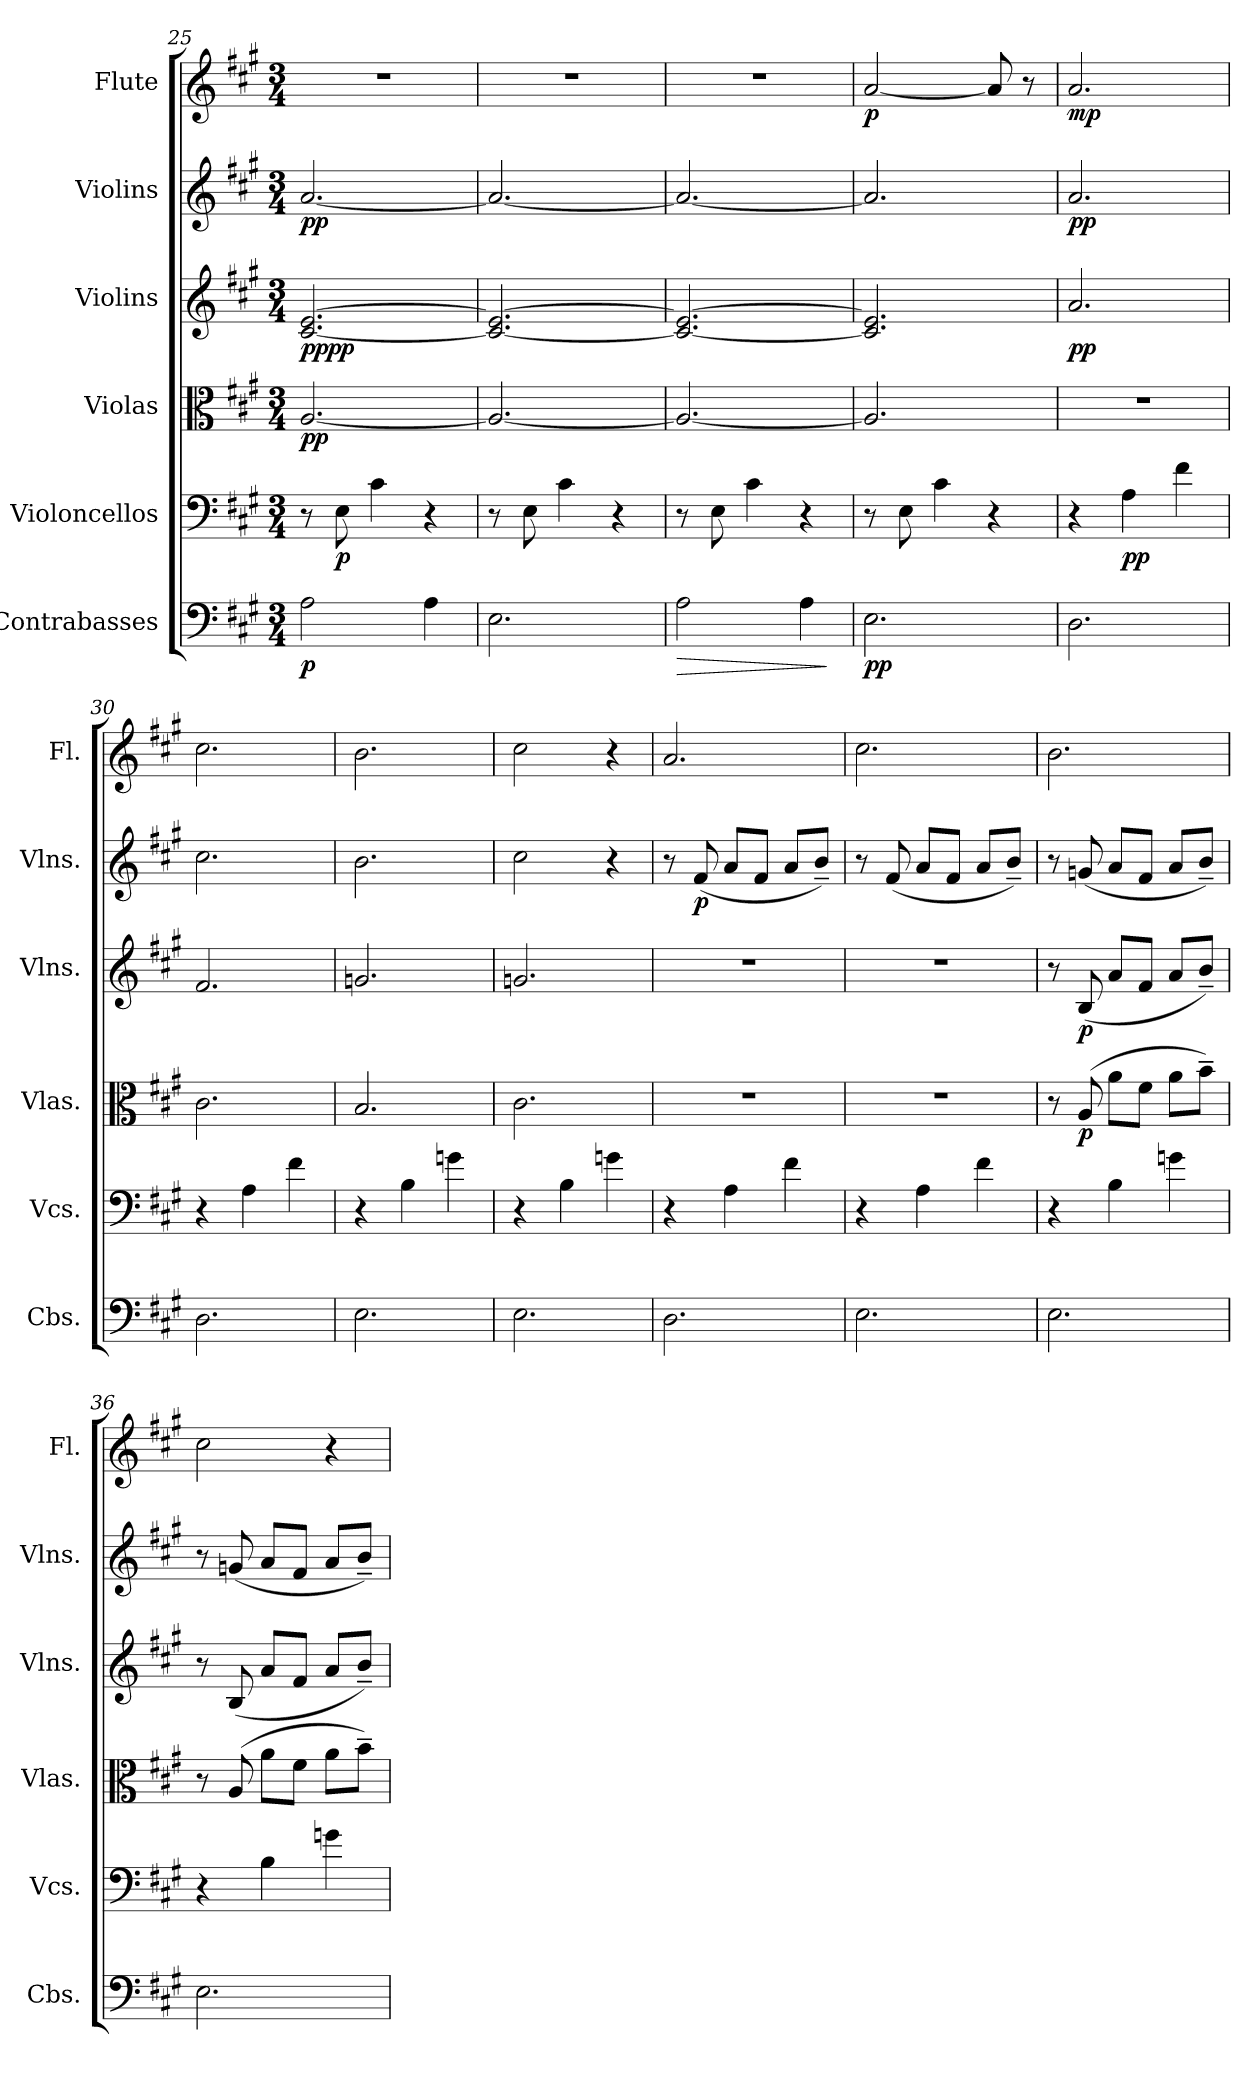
**kern	**dynam	**kern	**dynam	**kern	**dynam	**kern	**dynam	**kern	**dynam	**kern	**dynam
*part6	*part6	*part5	*part5	*part4	*part4	*part3	*part3	*part2	*part2	*part1	*part1
*staff6	*staff6	*staff5	*staff5	*staff4	*staff4	*staff3	*staff3	*staff2	*staff2	*staff1	*staff1
*I"Contrabasses	*	*I"Violoncellos	*	*I"Violas	*	*I"Violins	*	*I"Violins	*	*I"Flute	*
*I'Cbs.	*	*I'Vcs.	*	*I'Vlas.	*	*I'Vlns.	*	*I'Vlns.	*	*I'Fl.	*
*clefF4	*	*clefF4	*	*clefC3	*	*clefG2	*	*clefG2	*	*clefG2	*
*ITrd7c12	*	*	*	*	*	*	*	*	*	*	*
*k[f#c#g#]	*	*k[f#c#g#]	*	*k[f#c#g#]	*	*k[f#c#g#]	*	*k[f#c#g#]	*	*k[f#c#g#]	*
*M3/4	*	*M3/4	*	*M3/4	*	*M3/4	*	*M3/4	*	*M3/4	*
=25	=25	=25	=25	=25	=25	=25	=25	=25	=25	=25	=25
!	!LO:DY:b	!	!	!	!LO:DY:b	!	!LO:DY:b	!	!	!	!
!	!	!	!	!	!	!	!LO:DY:n=1:b	!	!LO:DY:b	!	!
2AA\	p	8r	.	[2.A/	pp	[2.c#/ [2.e/	pp pp	[2.a/	pp	2.r	.
!	!	!	!LO:DY:b	!	!	!	!	!	!	!	!
.	.	8E\	p	.	.	.	.	.	.	.	.
.	.	4c#\	.	.	.	.	.	.	.	.	.
4AA\	.	4r	.	.	.	.	.	.	.	.	.
=26	=26	=26	=26	=26	=26	=26	=26	=26	=26	=26	=26
2.EE\	.	8r	.	2.A/_	.	2.c#/_ 2.e/_	.	2.a/_	.	2.r	.
.	.	8E\	.	.	.	.	.	.	.	.	.
.	.	4c#\	.	.	.	.	.	.	.	.	.
.	.	4r	.	.	.	.	.	.	.	.	.
=27	=27	=27	=27	=27	=27	=27	=27	=27	=27	=27	=27
!	!LO:HP:b	!	!	!	!	!	!	!	!	!	!
2AA\	>	8r	.	2.A/_	.	2.c#/_ 2.e/_	.	2.a/_	.	2.r	.
.	.	8E\	.	.	.	.	.	.	.	.	.
.	.	4c#\	.	.	.	.	.	.	.	.	.
4AA\	.	4r	.	.	.	.	.	.	.	.	.
.	]	.	.	.	.	.	.	.	.	.	.
=28	=28	=28	=28	=28	=28	=28	=28	=28	=28	=28	=28
!	!LO:DY:b	!	!	!	!	!	!	!	!	!	!LO:DY:b
2.EE\	pp	8r	.	2.A/]	.	2.c#/] 2.e/]	.	2.a/]	.	[2a/	p
.	.	8E\	.	.	.	.	.	.	.	.	.
.	.	4c#\	.	.	.	.	.	.	.	.	.
.	.	4r	.	.	.	.	.	.	.	8a/]	.
.	.	.	.	.	.	.	.	.	.	8r	.
=29	=29	=29	=29	=29	=29	=29	=29	=29	=29	=29	=29
!	!	!	!	!	!	!	!LO:DY:b	!	!LO:DY:b	!	!LO:DY:b
2.DD\	.	4r	.	2.r	.	2.a/	pp	2.a/	pp	2.a/	mp
!	!	!	!LO:DY:b	!	!	!	!	!	!	!	!
.	.	4A\	pp	.	.	.	.	.	.	.	.
.	.	4f#\	.	.	.	.	.	.	.	.	.
=30	=30	=30	=30	=30	=30	=30	=30	=30	=30	=30	=30
2.DD\	.	4r	.	2.c#\	.	2.f#/	.	2.cc#\	.	2.cc#\	.
.	.	4A\	.	.	.	.	.	.	.	.	.
.	.	4f#\	.	.	.	.	.	.	.	.	.
=31	=31	=31	=31	=31	=31	=31	=31	=31	=31	=31	=31
2.EE\	.	4r	.	2.B/	.	2.gn/	.	2.b\	.	2.b\	.
.	.	4B\	.	.	.	.	.	.	.	.	.
.	.	4gn\	.	.	.	.	.	.	.	.	.
=32	=32	=32	=32	=32	=32	=32	=32	=32	=32	=32	=32
2.EE\	.	4r	.	2.c#\	.	2.gn/	.	2cc#\	.	2cc#\	.
.	.	4B\	.	.	.	.	.	.	.	.	.
.	.	4gn\	.	.	.	.	.	4r	.	4r	.
!!LO:LB:g=z
=33	=33	=33	=33	=33	=33	=33	=33	=33	=33	=33	=33
2.DD\	.	4r	.	2.r	.	2.r	.	8r	.	2.a/	.
!	!	!	!	!	!	!	!	!	!LO:DY:b	!	!
.	.	.	.	.	.	.	.	(<8f#/	p	.	.
.	.	4A\	.	.	.	.	.	8a/L	.	.	.
.	.	.	.	.	.	.	.	8f#/J	.	.	.
.	.	4f#\	.	.	.	.	.	8a/L	.	.	.
.	.	.	.	.	.	.	.	8b~/J)	.	.	.
=34	=34	=34	=34	=34	=34	=34	=34	=34	=34	=34	=34
2.EE\	.	4r	.	2.r	.	2.r	.	8r	.	2.cc#\	.
.	.	.	.	.	.	.	.	(<8f#/	.	.	.
.	.	4A\	.	.	.	.	.	8a/L	.	.	.
.	.	.	.	.	.	.	.	8f#/J	.	.	.
.	.	4f#\	.	.	.	.	.	8a/L	.	.	.
.	.	.	.	.	.	.	.	8b~/J)	.	.	.
=35	=35	=35	=35	=35	=35	=35	=35	=35	=35	=35	=35
2.EE\	.	4r	.	8r	.	8r	.	8r	.	2.b\	.
!	!	!	!	!	!LO:DY:b	!	!LO:DY:b	!	!	!	!
.	.	.	.	(>8A/	p	(<8B/	p	(<8gn/	.	.	.
.	.	4B\	.	8a\L	.	8a/L	.	8a/L	.	.	.
.	.	.	.	8f#\J	.	8f#/J	.	8f#/J	.	.	.
.	.	4gn\	.	8a\L	.	8a/L	.	8a/L	.	.	.
.	.	.	.	8b~\J)	.	8b~/J)	.	8b~/J)	.	.	.
=36	=36	=36	=36	=36	=36	=36	=36	=36	=36	=36	=36
2.EE\	.	4r	.	8r	.	8r	.	8r	.	2cc#\	.
.	.	.	.	(>8A/	.	(<8B/	.	(<8gn/	.	.	.
.	.	4B\	.	8a\L	.	8a/L	.	8a/L	.	.	.
.	.	.	.	8f#\J	.	8f#/J	.	8f#/J	.	.	.
.	.	4gn\	.	8a\L	.	8a/L	.	8a/L	.	4r	.
.	.	.	.	8b~\J)	.	8b~/J)	.	8b~/J)	.	.	.
=	=	=	=	=	=	=	=	=	=	=	=
*-	*-	*-	*-	*-	*-	*-	*-	*-	*-	*-	*-
